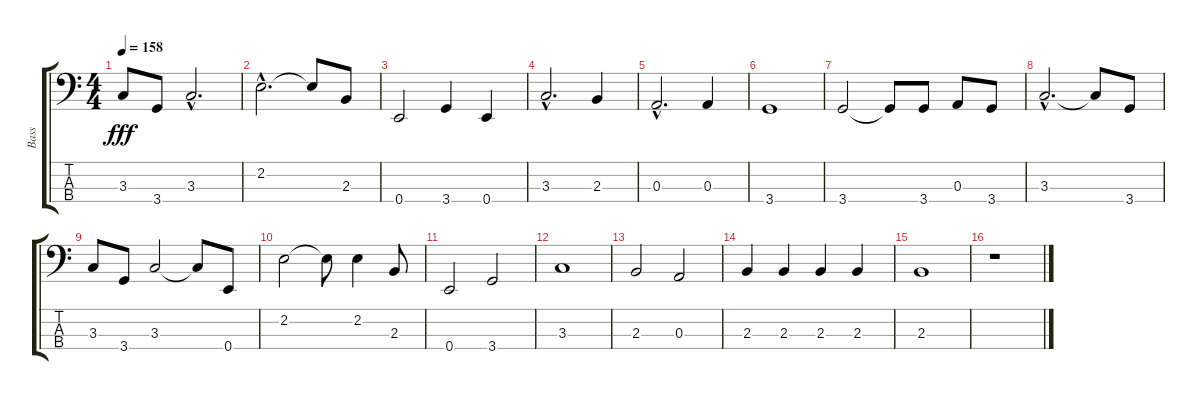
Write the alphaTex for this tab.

\track ("Bass" "Bass") {instrument synthbass2}
\staff {score tabs}
\tuning (G2 D2 A1 E1) {hide}
\ts (4 4)
\tempo 158
\clef f4
\ks c
3.3.8{dy fff} 3.4.8 3.3{hac}.2{d} |
2.2{hac}.2{d} 2.2{t}.8 2.3.8 |
0.4.2 3.4.4 0.4.4 |
3.3{hac}.2{d} 2.3.4 |
0.3{hac}.2{d} 0.3.4 |
3.4.1 |
3.4.2 3.4{t}.8 3.4.8 0.3.8 3.4.8 |
3.3{hac}.2{d} 3.3{t}.8 3.4.8 |
3.3.8 3.4.8 3.3.2 3.3{t}.8 0.4.8 |
2.2.2 2.2{t}.8 2.2.4 2.3.8 |
0.4.2 3.4.2 |
3.3.1 |
2.3.2 0.3.2 |
2.3.4 2.3.4 2.3.4 2.3.4 |
2.3.1 |
r.1
